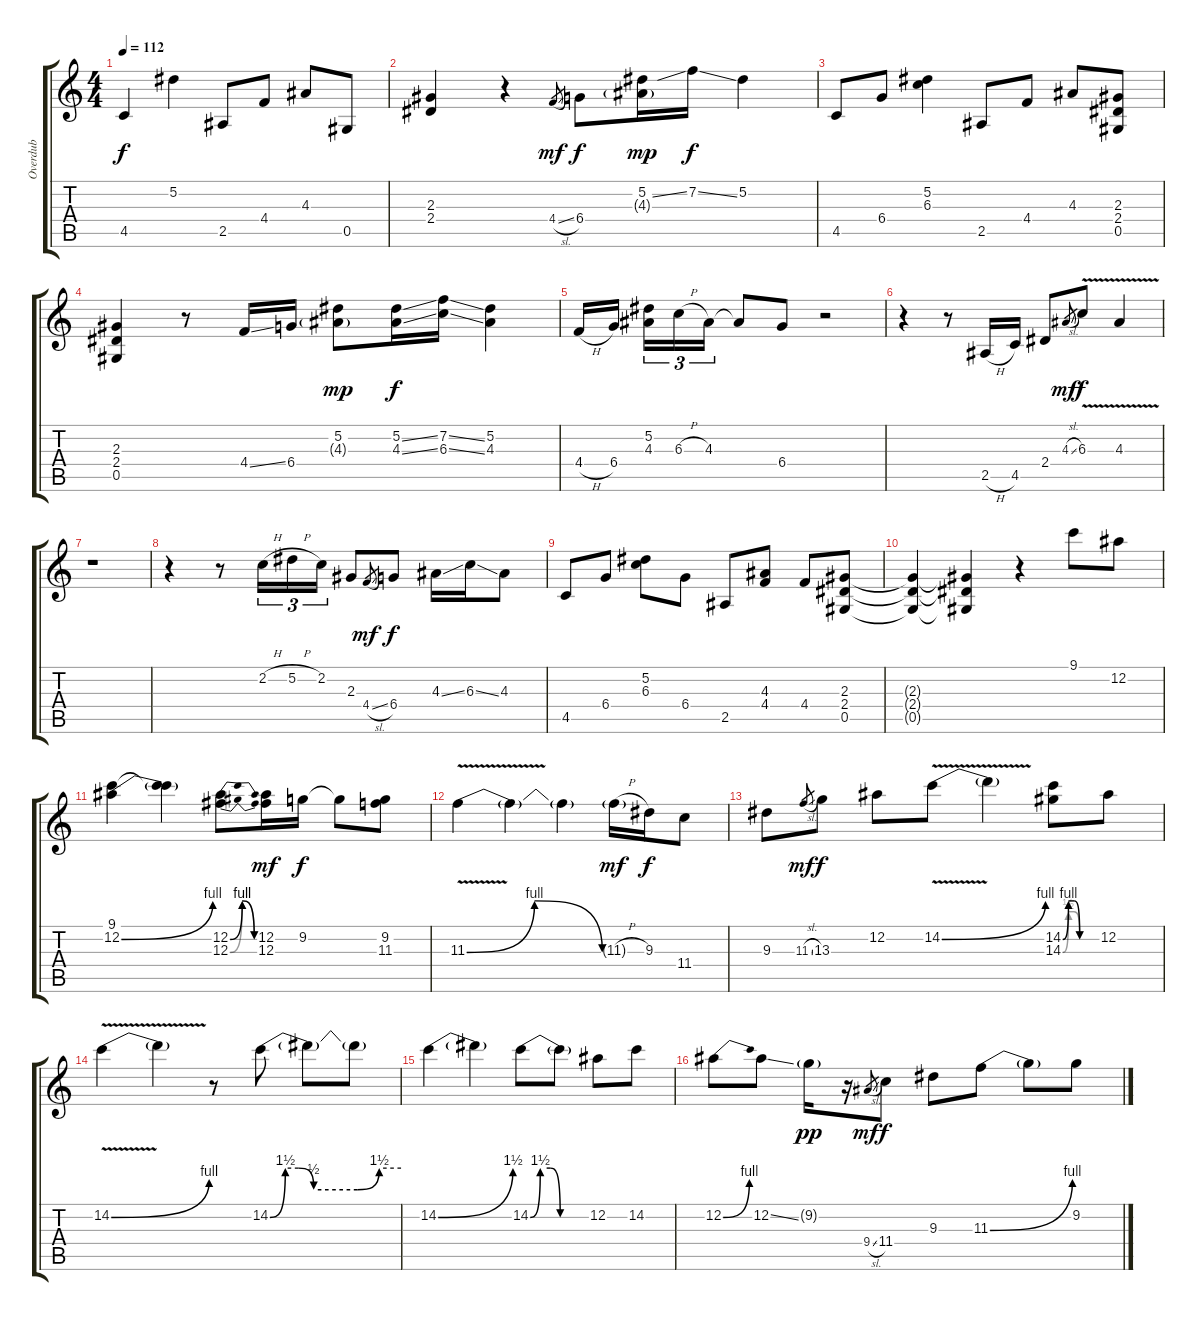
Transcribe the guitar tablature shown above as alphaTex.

\track ("Overdub" "Overdub") {instrument fretlessbass}
\staff {score tabs}
\tuning (Eb4 Bb3 Gb3 Db3 Ab2 Eb2) {hide}
\ts (4 4)
\tempo 112
\clef g2
\ks c
4.5.4{dy f} 5.2.4 2.5.8 4.4.8 4.3.8 0.5.8 |
(2.3 2.4).4 r.4 4.4{sl}.8{gr dy mf} 6.4.8{dy f} (5.2{ss} 4.3{g}).16{dy mp} 7.2{ss}.16{dy f} 5.2.4 |
4.5.8 6.4.8 (5.2 6.3).4 2.5.8 4.4.8 4.3.8 (2.3 2.4 0.5).8 |
(2.3 2.4 0.5).4 r.8 4.4{ss}.16 6.4.16 (5.2 4.3{g}).8{dy mp} (5.2{ss} 4.3{ss}).16{dy f} (7.2{ss} 6.3{ss}).16 (5.2 4.3).4 |
4.4{h}.16 6.4.16{beam splitsecondary} (5.2 4.3).16{tu (3 2)} 6.3{h}.16{tu (3 2)} 4.3.16{tu (3 2)} 4.3{t}.8 6.4.8 r.2 |
r.4 r.8 2.5{h}.16 4.5.16 2.4.8 4.3{sl}.8{gr dy mf} 6.3{v}.8{dy f} 4.3{v}.4 |
r.1 |
r.4 r.8 2.2{h}.16{tu (3 2)} 5.2{h}.16{tu (3 2)} 2.2.16{tu (3 2)} 2.3.8 4.4{sl}.8{gr dy mf} 6.4.8{dy f} 4.3{ss}.16 6.3{ss}.16 4.3.8 |
4.5.8 6.4.8 (5.2 6.3).8 6.4.8 2.5.8 (4.3 4.4).8 4.4.8 (2.3 2.4 0.5).8 |
(2.3{t} 2.4{t} 0.5{t}).4 (2.3{t} 2.4{t} 0.5{t}).4 r.4 9.1.8 12.2.8 |
(9.1 12.2{be (bend 0 0 60 4)}).4 (9.1{t} 12.2{t}).4 (12.2{be (bendrelease 0 0 15 4 30 4 60 0)} 12.3{be (bendrelease 0 0 15 4 30 4 60 0)}).8 (12.2 12.3).16{dy mf} 9.2.16{dy f} 9.2{t}.8 (9.2 11.3).8 |
11.3{be (bendrelease 0 0 10 4 45 4 60 0) v}.4 11.3{t}.4 11.3{t}.4 11.3{h g}.16{dy mf} 9.3.16{dy f} 11.4.8 |
9.3.8 11.3{sl}.8{gr dy mf} 13.3.8{dy f} 12.2.8 14.2{be (bend 0 0 60 4) v}.8 14.2{t}.4 (14.2{be (custom 0 0 10 4 20 4 30 0 60 0)} 14.3{be (custom 0 0 10 2 20 2 30 0 60 0)}).8 12.2.8 |
14.2{be (bend 0 0 60 4) v}.4 14.2{t}.4 r.8 14.2{be (custom 0 0 7 6 13 6 20 2 40 2 50 6 60 6)}.8 14.2{t}.8 14.2{t}.8 |
14.2{be (bend 0 0 60 6)}.4 14.2{t}.4 14.2{be (custom 0 0 10 6 20 6 30 0 60 0)}.8 14.2{t}.8 12.2.8 14.2.8 |
12.2{be (bend 0 0 60 4)}.8 12.2{ss}.8 9.2{g}.16{dy pp} r.16 9.4{sl}.8{gr dy mf} 11.4.8{dy f} 9.3.8 11.3{be (bend 0 0 60 4)}.8 11.3{t}.8 9.2.8
